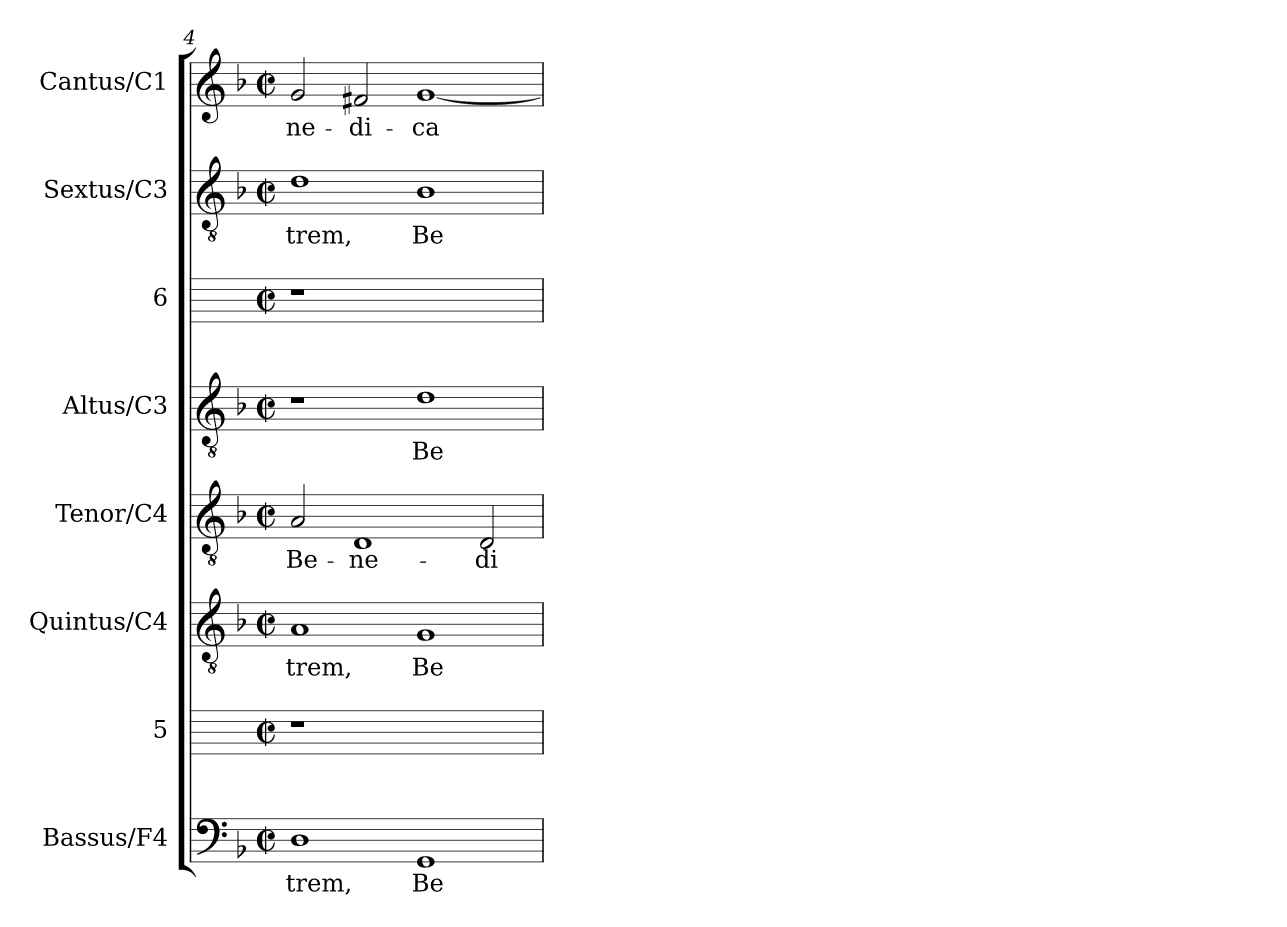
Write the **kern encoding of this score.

**kern	**text	**kern	**kern	**text	**kern	**text	**kern	**text	**kern	**kern	**text	**kern	**text
*part8	*part8	*part7	*part6	*part6	*part5	*part5	*part4	*part4	*part3	*part2	*part2	*part1	*part1
*staff8	*staff8	*staff7	*staff6	*staff6	*staff5	*staff5	*staff4	*staff4	*staff3	*staff2	*staff2	*staff1	*staff1
*I"Bassus/F4	*	*I"5	*I"Quintus/C4	*	*I"Tenor/C4	*	*I"Altus/C3	*	*I"6	*I"Sextus/C3	*	*I"Cantus/C1	*
*I'B	*	*	*	*	*I'T	*	*I'A	*	*	*	*	*I'C	*
*clefF4	*	*	*clefGv2	*	*clefGv2	*	*clefGv2	*	*	*clefGv2	*	*clefG2	*
*k[b-]	*	*k[]	*k[b-]	*	*k[b-]	*	*k[b-]	*	*k[]	*k[b-]	*	*k[b-]	*
*F:	*	*C:	*F:	*	*F:	*	*F:	*	*C:	*F:	*	*F:	*
*M2/2	*	*M2/2	*M2/2	*	*M2/2	*	*M2/2	*	*M2/2	*M2/2	*	*M2/2	*
*met(c|)	*	*met(c|)	*met(c|)	*	*met(c|)	*	*met(c|)	*	*met(c|)	*met(c|)	*	*met(c|)	*
=4	=4	=4	=4	=4	=4	=4	=4	=4	=4	=4	=4	=4	=4
!	!LO:LY:b:cj	!	!	!LO:LY:b:cj	!	!LO:LY:b:cj	!	!	!	!	!LO:LY:b:cj	!	!LO:LY:b:cj
1D	-trem,	1r	1A	-trem,	2A/	Be-	1r	.	1r	1d	-trem,	2g/	-ne-
!	!	!	!	!	!	!LO:LY:b:cj	!	!	!	!	!	!	!LO:LY:b:cj
.	.	.	.	.	1D	-ne-	.	.	.	.	.	2f#X/	-di-
!	!LO:LY:b:cj	!	!	!LO:LY:b:cj	!	!	!	!LO:LY:b:cj	!	!	!LO:LY:b:cj	!	!LO:LY:b:cj
1GG	Be-	1ryy	1G	Be-	.	.	1d	Be-	1ryy	1B-	Be-	[<1g	-ca-
!	!	!	!	!	!	!LO:LY:b:cj	!	!	!	!	!	!	!
.	.	.	.	.	2D/	-di-	.	.	.	.	.	.	.
=	=	=	=	=	=	=	=	=	=	=	=	=	=
*-	*-	*-	*-	*-	*-	*-	*-	*-	*-	*-	*-	*-	*-
